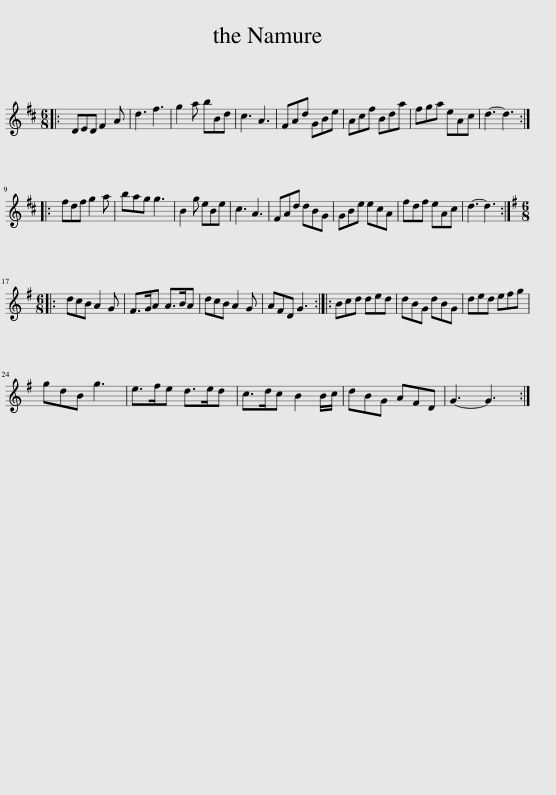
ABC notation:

X:1
L:1/8
M:6/8
I:linebreak $
K:D
V:1 treble
V:1
|: DED F2 A | d3 f3 | g2 a bBd | c3 A3 | FAd GBe | %5
 Acf Bda | fga eAc | d3- d3 ::$ fdf g2 a | bag g3 | %10
 B2 g eBe | c3 A3 | FAd dBG | GBe ecA | fdf eAc | %15
 d3- d3 ::$[K:G][M:6/8] dcB A2 G | F>GA A>BA | dcB A2 G | AFD G3 :: %20
 Bcd ded | dBG dBG | ded efg |$ gdB g3 | e>fe d>ed | %25
 c>dc B2 B/c/ | dBG AFD | G3- G3 :| %28
